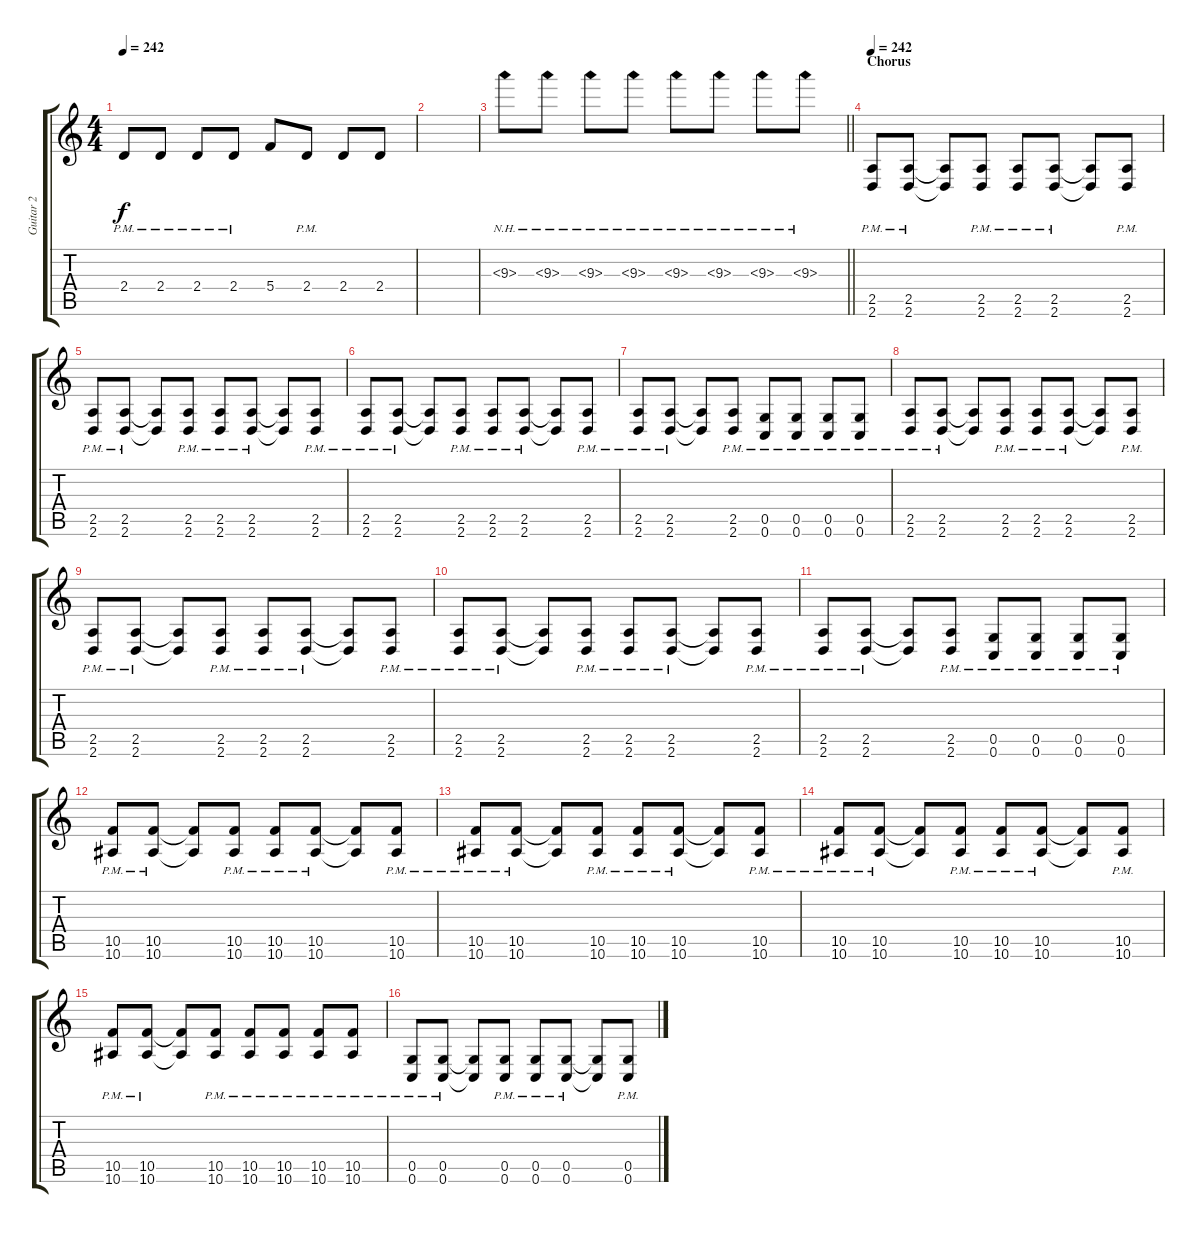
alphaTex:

\track ("Guitar 2" "Guitar 2") {instrument distortionguitar}
\staff {score tabs}
\tuning (D4 A3 F3 C3 G2 C2) {hide}
\ts (4 4)
\tempo 242
\clef g2
\ks c
2.4{pm}.8{dy f} 2.4{pm}.8 2.4{pm}.8 2.4{pm}.8 5.4.8 2.4{pm}.8 2.4.8 2.4.8 |
|
\barLineRight lightlight
9.3{nh}.8 9.3{nh}.8 9.3{nh}.8 9.3{nh}.8 9.3{nh}.8 9.3{nh}.8 9.3{nh}.8 9.3{nh}.8 |
\section ("" "Chorus")
\tempo 242
(2.5{pm} 2.6{pm}).8 (2.5{pm} 2.6{pm}).8 (2.5{t} 2.6{t}).8 (2.5{pm} 2.6{pm}).8 (2.5{pm} 2.6{pm}).8 (2.5{pm} 2.6{pm}).8 (2.5{t} 2.6{t}).8 (2.5{pm} 2.6{pm}).8 |
(2.5{pm} 2.6{pm}).8 (2.5{pm} 2.6{pm}).8 (2.5{t} 2.6{t}).8 (2.5{pm} 2.6{pm}).8 (2.5{pm} 2.6{pm}).8 (2.5{pm} 2.6{pm}).8 (2.5{t} 2.6{t}).8 (2.5{pm} 2.6{pm}).8 |
(2.5{pm} 2.6{pm}).8 (2.5{pm} 2.6{pm}).8 (2.5{t} 2.6{t}).8 (2.5{pm} 2.6{pm}).8 (2.5{pm} 2.6{pm}).8 (2.5{pm} 2.6{pm}).8 (2.5{t} 2.6{t}).8 (2.5{pm} 2.6{pm}).8 |
(2.5{pm} 2.6{pm}).8 (2.5{pm} 2.6{pm}).8 (2.5{t} 2.6{t}).8 (2.5{pm} 2.6{pm}).8 (0.5{pm} 0.6{pm}).8 (0.5{pm} 0.6{pm}).8 (0.5{pm} 0.6{pm}).8 (0.5{pm} 0.6{pm}).8 |
(2.5{pm} 2.6{pm}).8 (2.5{pm} 2.6{pm}).8 (2.5{t} 2.6{t}).8 (2.5{pm} 2.6{pm}).8 (2.5{pm} 2.6{pm}).8 (2.5{pm} 2.6{pm}).8 (2.5{t} 2.6{t}).8 (2.5{pm} 2.6{pm}).8 |
(2.5{pm} 2.6{pm}).8 (2.5{pm} 2.6{pm}).8 (2.5{t} 2.6{t}).8 (2.5{pm} 2.6{pm}).8 (2.5{pm} 2.6{pm}).8 (2.5{pm} 2.6{pm}).8 (2.5{t} 2.6{t}).8 (2.5{pm} 2.6{pm}).8 |
(2.5{pm} 2.6{pm}).8 (2.5{pm} 2.6{pm}).8 (2.5{t} 2.6{t}).8 (2.5{pm} 2.6{pm}).8 (2.5{pm} 2.6{pm}).8 (2.5{pm} 2.6{pm}).8 (2.5{t} 2.6{t}).8 (2.5{pm} 2.6{pm}).8 |
(2.5{pm} 2.6{pm}).8 (2.5{pm} 2.6{pm}).8 (2.5{t} 2.6{t}).8 (2.5{pm} 2.6{pm}).8 (0.5{pm} 0.6{pm}).8 (0.5{pm} 0.6{pm}).8 (0.5{pm} 0.6{pm}).8 (0.5{pm} 0.6{pm}).8 |
(10.5{pm} 10.6{pm}).8 (10.5{pm} 10.6{pm}).8 (10.5{t} 10.6{t}).8 (10.5{pm} 10.6{pm}).8 (10.5{pm} 10.6{pm}).8 (10.5{pm} 10.6{pm}).8 (10.5{t} 10.6{t}).8 (10.5{pm} 10.6{pm}).8 |
(10.5{pm} 10.6{pm}).8 (10.5{pm} 10.6{pm}).8 (10.5{t} 10.6{t}).8 (10.5{pm} 10.6{pm}).8 (10.5{pm} 10.6{pm}).8 (10.5{pm} 10.6{pm}).8 (10.5{t} 10.6{t}).8 (10.5{pm} 10.6{pm}).8 |
(10.5{pm} 10.6{pm}).8 (10.5{pm} 10.6{pm}).8 (10.5{t} 10.6{t}).8 (10.5{pm} 10.6{pm}).8 (10.5{pm} 10.6{pm}).8 (10.5{pm} 10.6{pm}).8 (10.5{t} 10.6{t}).8 (10.5{pm} 10.6{pm}).8 |
(10.5{pm} 10.6{pm}).8 (10.5{pm} 10.6{pm}).8 (10.5{t} 10.6{t}).8 (10.5{pm} 10.6{pm}).8 (10.5{pm} 10.6{pm}).8 (10.5{pm} 10.6{pm}).8 (10.5{pm} 10.6{pm}).8 (10.5{pm} 10.6{pm}).8 |
(0.5{pm} 0.6{pm}).8 (0.5{pm} 0.6{pm}).8 (0.5{t} 0.6{t}).8 (0.5{pm} 0.6{pm}).8 (0.5{pm} 0.6{pm}).8 (0.5{pm} 0.6{pm}).8 (0.5{t} 0.6{t}).8 (0.5{pm} 0.6{pm}).8
